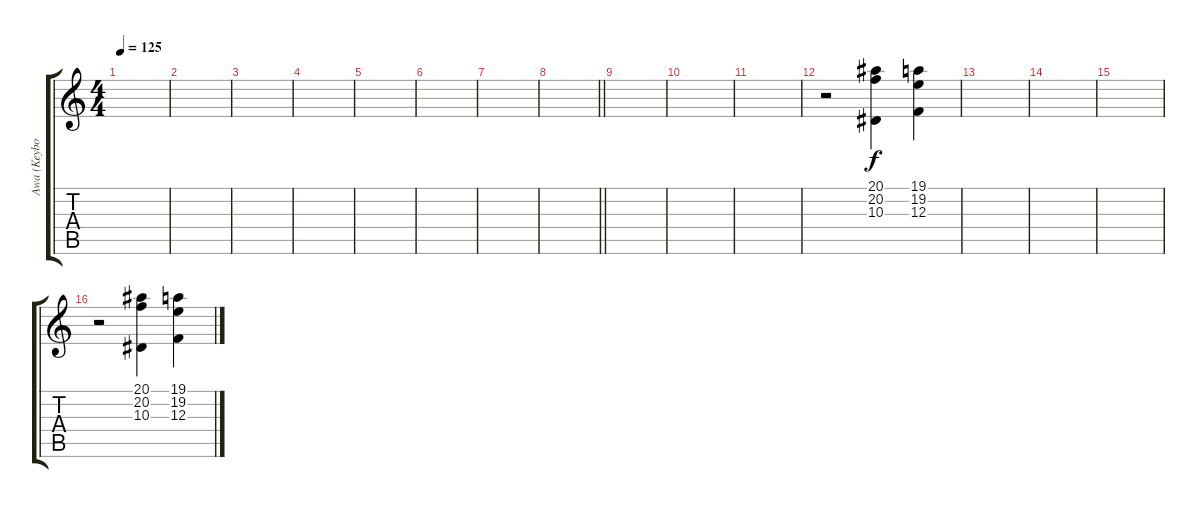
\track ("Awa (Keybords 1)" "Awa (Keybo") {instrument churchorgan}
\staff {score tabs}
\tuning (D4 A3 F3 C3 G2 D2) {hide}
\ts (4 4)
\tempo 125
\clef g2
\ks c
|
|
|
|
|
|
|
\barLineRight lightlight
|
|
|
|
r.2 (20.1 20.2 10.3).4{volume 12} (19.1 19.2 12.3).4 |
|
|
|
r.2 (20.1 20.2 10.3).4 (19.1 19.2 12.3).4
